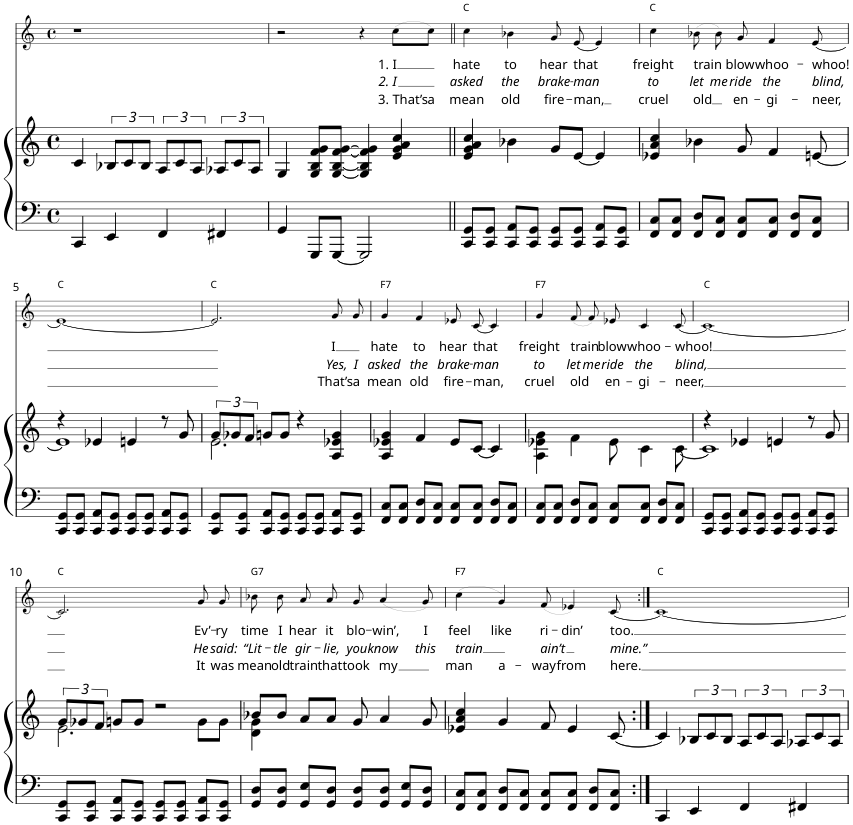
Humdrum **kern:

**kern	**kern	**kern	**text	**text	**text
*part2	*part2	*part1	*part1	*part1	*part1
*staff3	*staff2	*staff1	*staff1	*staff1	*staff1
*I"P2	*	*I"Voice	*	*	*
*	*	*stria5	*	*	*
*clefF4	*clefG2	*clefG2	*	*	*
*k[]	*k[]	*k[]	*	*	*
*M4/4	*M4/4	*M4/4	*	*	*
*met(c)	*met(c)	*met(c)	*	*	*
=1	=1	=1	=1	=1	=1
4CC/	4c/	1r	.	.	.
4EE/	12B-X/L	.	.	.	.
.	12c/	.	.	.	.
.	12B-/J	.	.	.	.
4FF/	12A/L	.	.	.	.
.	12c/	.	.	.	.
.	12A/J	.	.	.	.
4FF#X/	12A-X/L	.	.	.	.
.	12c/	.	.	.	.
.	12A-/J	.	.	.	.
=2	=2	=2	=2	=2	=2
4GG/	4G/	2r	.	.	.
8GGG/L	8G/ 8B/ 8f/ 8g/L	.	.	.	.
[8GGG/J	[8G/ [8B/ [8f/ [8g/J	.	.	.	.
2GGG/]	4G/] 4B/] 4f/] 4g/]	4r	.	.	.
!	!	!	!LO:LY:b	!LO:LY:b	!LO:LY:b
.	4e/ 4g/ 4a/ 4cc/	(8cc\L	1. I	2. I	3. That’s
!	!	!	!	!	!LO:LY:b
.	.	8cc\J)	.	.	a
=3||	=3||	=3||	=3||	=3||	=3||
!	!	!LO:TX:a:t=C	!	!	!
!	!	!	!LO:LY:b	!LO:LY:b	!LO:LY:b
8CC/ 8GG/L	4e/ 4g/ 4a/ 4cc/	4cc\	hate	asked	mean
8CC/ 8GG/J	.	.	.	.	.
!	!	!	!LO:LY:b	!LO:LY:b	!LO:LY:b
8CC/ 8AA/L	4b-X\	4b-X\	to	the	old
8CC/ 8GG/J	.	.	.	.	.
!	!	!	!LO:LY:b	!LO:LY:b	!LO:LY:b
8CC/ 8GG/L	8g/L	8g/	hear	brake-	fire-
!	!	!	!LO:LY:b	!LO:LY:b	!LO:LY:b
8CC/ 8GG/J	[8e/J	[8e/	that	-man	-man,
8CC/ 8AA/L	4e/]	4e/]	.	.	.
8CC/ 8GG/J	.	.	.	.	.
=4	=4	=4	=4	=4	=4
!	!	!LO:TX:a:t=C	!	!	!
!	!	!	!LO:LY:b	!LO:LY:b	!LO:LY:b
8FF/ 8C/L	4e-X/ 4a/ 4cc/	4cc\	freight	to	cruel
8FF/ 8C/J	.	.	.	.	.
!	!	!	!LO:LY:b	!LO:LY:b	!LO:LY:b
8FF/ 8D/L	4b-X\	(8b-X\	train	let	old
!	!	!	!	!LO:LY:b	!
8FF/ 8C/J	.	8b-\)	.	me	.
!	!	!	!LO:LY:b	!LO:LY:b	!LO:LY:b
8FF/ 8C/L	8g/	8g/	blow	ride	en-
!	!	!	!LO:LY:b	!LO:LY:b	!LO:LY:b
8FF/ 8C/J	4f/	4f/	whoo-	the	-gi-
8FF/ 8D/L	.	.	.	.	.
!	!	!	!LO:LY:b	!LO:LY:b	!LO:LY:b
8FF/ 8C/J	[8en/	[8e/	-whoo!	blind,	-neer,
!!LO:LB:g=z
=5	=5	=5	=5	=5	=5
*	*^	*	*	*	*
!	!	!	!LO:TX:a:t=C	!	!	!
8CC/ 8GG/L	4r	1e]	1e_	.	.	.
8CC/ 8GG/J	.	.	.	.	.	.
8CC/ 8AA/L	4e-X/	.	.	.	.	.
8CC/ 8GG/J	.	.	.	.	.	.
8CC/ 8GG/L	4en/	.	.	.	.	.
8CC/ 8GG/J	.	.	.	.	.	.
8CC/ 8AA/L	8r	.	.	.	.	.
8CC/ 8GG/J	8g/	.	.	.	.	.
=6	=6	=6	=6	=6	=6	=6
!	!	!	!LO:TX:a:t=C	!	!	!
8CC/ 8GG/L	12g/L	2.e\	2.e/]	.	.	.
.	12g-X/	.	.	.	.	.
8CC/ 8GG/J	.	.	.	.	.	.
.	12f/J	.	.	.	.	.
8CC/ 8AA/L	8gn/L	.	.	.	.	.
8CC/ 8GG/J	8g/J	.	.	.	.	.
8CC/ 8GG/L	4r	.	.	.	.	.
8CC/ 8GG/J	.	.	.	.	.	.
!	!	!	!	!LO:LY:b	!LO:LY:b	!LO:LY:b
8CC/ 8AA/L	4A/ 4e-X/ 4g/	4ryy	8g/	I	Yes,	That’s
!	!	!	!	!	!LO:LY:b	!LO:LY:b
8CC/ 8GG/J	.	.	8g/	.	I	a
*	*v	*v	*	*	*	*
=7	=7	=7	=7	=7	=7
!	!	!LO:TX:a:t=F7	!	!	!
!	!	!	!LO:LY:b	!LO:LY:b	!LO:LY:b
8FF/ 8C/L	4A/ 4e-X/ 4g/	4g/	hate	asked	mean
8FF/ 8C/J	.	.	.	.	.
!	!	!	!LO:LY:b	!LO:LY:b	!LO:LY:b
8FF/ 8D/L	4f/	4f/	to	the	old
8FF/ 8C/J	.	.	.	.	.
!	!	!	!LO:LY:b	!LO:LY:b	!LO:LY:b
8FF/ 8C/L	8e-/L	8e-X/	hear	brake-	fire-
!	!	!	!LO:LY:b	!LO:LY:b	!LO:LY:b
8FF/ 8C/J	[8c/J	[8c/	that	-man	-man,
8FF/ 8D/L	4c/]	4c/]	.	.	.
8FF/ 8C/J	.	.	.	.	.
=8	=8	=8	=8	=8	=8
*	*^	*	*	*	*
!	!	!	!LO:TX:a:t=F7	!	!	!
!	!	!	!	!LO:LY:b	!LO:LY:b	!LO:LY:b
8FF/ 8C/L	1ryy	4A\ 4e-X\ 4g\	4g/	freight	to	cruel
8FF/ 8C/J	.	.	.	.	.	.
!	!	!	!	!LO:LY:b	!LO:LY:b	!LO:LY:b
8FF/ 8D/L	.	4f\	(8f/	train	let	old
!	!	!	!	!	!LO:LY:b	!
8FF/ 8C/J	.	.	8f/)	.	me	.
!	!	!	!	!LO:LY:b	!LO:LY:b	!LO:LY:b
8FF/ 8C/L	.	8e-\	8e-X/	blow	ride	en-
!	!	!	!	!LO:LY:b	!LO:LY:b	!LO:LY:b
8FF/ 8C/J	.	4c\	4c/	whoo-	the	-gi-
8FF/ 8D/L	.	.	.	.	.	.
!	!	!	!	!LO:LY:b	!LO:LY:b	!LO:LY:b
8FF/ 8C/J	.	[8c\	[8c/	-whoo!	blind,	-neer,
=9	=9	=9	=9	=9	=9	=9
!	!	!	!LO:TX:a:t=C	!	!	!
8CC/ 8GG/L	4r	1c]	1c_	.	.	.
8CC/ 8GG/J	.	.	.	.	.	.
8CC/ 8AA/L	4e-X/	.	.	.	.	.
8CC/ 8GG/J	.	.	.	.	.	.
8CC/ 8GG/L	4en/	.	.	.	.	.
8CC/ 8GG/J	.	.	.	.	.	.
8CC/ 8AA/L	8r	.	.	.	.	.
8CC/ 8GG/J	8g/	.	.	.	.	.
!!LO:LB:g=z
=10	=10	=10	=10	=10	=10	=10
!	!	!	!LO:TX:a:t=C	!	!	!
8CC/ 8GG/L	12g/L	2.e\	2.c/]	.	.	.
.	12g-X/	.	.	.	.	.
8CC/ 8GG/J	.	.	.	.	.	.
.	12f/J	.	.	.	.	.
8CC/ 8AA/L	8gn/L	.	.	.	.	.
8CC/ 8GG/J	8g/J	.	.	.	.	.
8CC/ 8GG/L	2r	.	.	.	.	.
8CC/ 8GG/J	.	.	.	.	.	.
!	!	!	!	!LO:LY:b	!LO:LY:b	!LO:LY:b
8CC/ 8AA/L	.	8g\L	8g/	Ev’-	He	It
!	!	!	!	!LO:LY:b	!LO:LY:b	!LO:LY:b
8CC/ 8GG/J	.	8g\J	8g/	-ry	said:	was
=11	=11	=11	=11	=11	=11	=11
!	!	!	!LO:TX:a:t=G7	!	!	!
!	!	!	!	!LO:LY:b	!LO:LY:b	!LO:LY:b
8GG/ 8D/L	8b-X/L	4d\ 4g\	8b-X\	time	“Lit-	mean
!	!	!	!	!LO:LY:b	!LO:LY:b	!LO:LY:b
8GG/ 8D/J	8b-/J	.	8b-\	I	-tle	old
!	!	!	!	!LO:LY:b	!LO:LY:b	!LO:LY:b
8GG/ 8E/L	8a/L	2.ryy	8a/	hear	gir-	train
!	!	!	!	!LO:LY:b	!LO:LY:b	!LO:LY:b
8GG/ 8D/J	8a/J	.	8a/	it	-lie,	that
!	!	!	!	!LO:LY:b	!LO:LY:b	!LO:LY:b
8GG/ 8D/L	8g/	.	8g/	blo-	you	took
!	!	!	!	!LO:LY:b	!LO:LY:b	!LO:LY:b
8GG/ 8D/J	4a/	.	(4a/	-win’,	know	my
8GG/ 8E/L	.	.	.	.	.	.
!	!	!	!	!LO:LY:b	!LO:LY:b	!
8GG/ 8D/J	8g/	.	8g/)	I	this	.
*	*v	*v	*	*	*	*
=12	=12	=12	=12	=12	=12
!	!	!LO:TX:a:t=F7	!	!	!
!	!	!	!LO:LY:b	!LO:LY:b	!LO:LY:b
8FF/ 8C/L	4e-X/ 4a/ 4cc/	(4cc\	feel	train	man
8FF/ 8C/J	.	.	.	.	.
!	!	!	!LO:LY:b	!	!LO:LY:b
8FF/ 8D/L	4g/	4g/)	like	.	a-
8FF/ 8C/J	.	.	.	.	.
!	!	!	!LO:LY:b	!LO:LY:b	!LO:LY:b
8FF/ 8C/L	8f/	(8f/	ri-	ain’t	-way
!	!	!	!LO:LY:b	!	!LO:LY:b
8FF/ 8C/J	4e-/	4e-X/)	-din’	.	from
8FF/ 8D/L	.	.	.	.	.
!	!	!	!LO:LY:b	!LO:LY:b	!LO:LY:b
8FF/ 8C/J	[8c/	[8c/	too.	mine.”	here.
=13:|!	=13:|!	=13:|!	=13:|!	=13:|!	=13:|!
!	!	!LO:TX:a:t=C	!	!	!
4CC/	4c/]	1c_	.	.	.
4EE/	12B-X/L	.	.	.	.
.	12c/	.	.	.	.
.	12B-/J	.	.	.	.
4FF/	12A/L	.	.	.	.
.	12c/	.	.	.	.
.	12A/J	.	.	.	.
4FF#X/	12A-X/L	.	.	.	.
.	12c/	.	.	.	.
.	12A-/J	.	.	.	.
=	=	=	=	=	=
*-	*-	*-	*-	*-	*-
